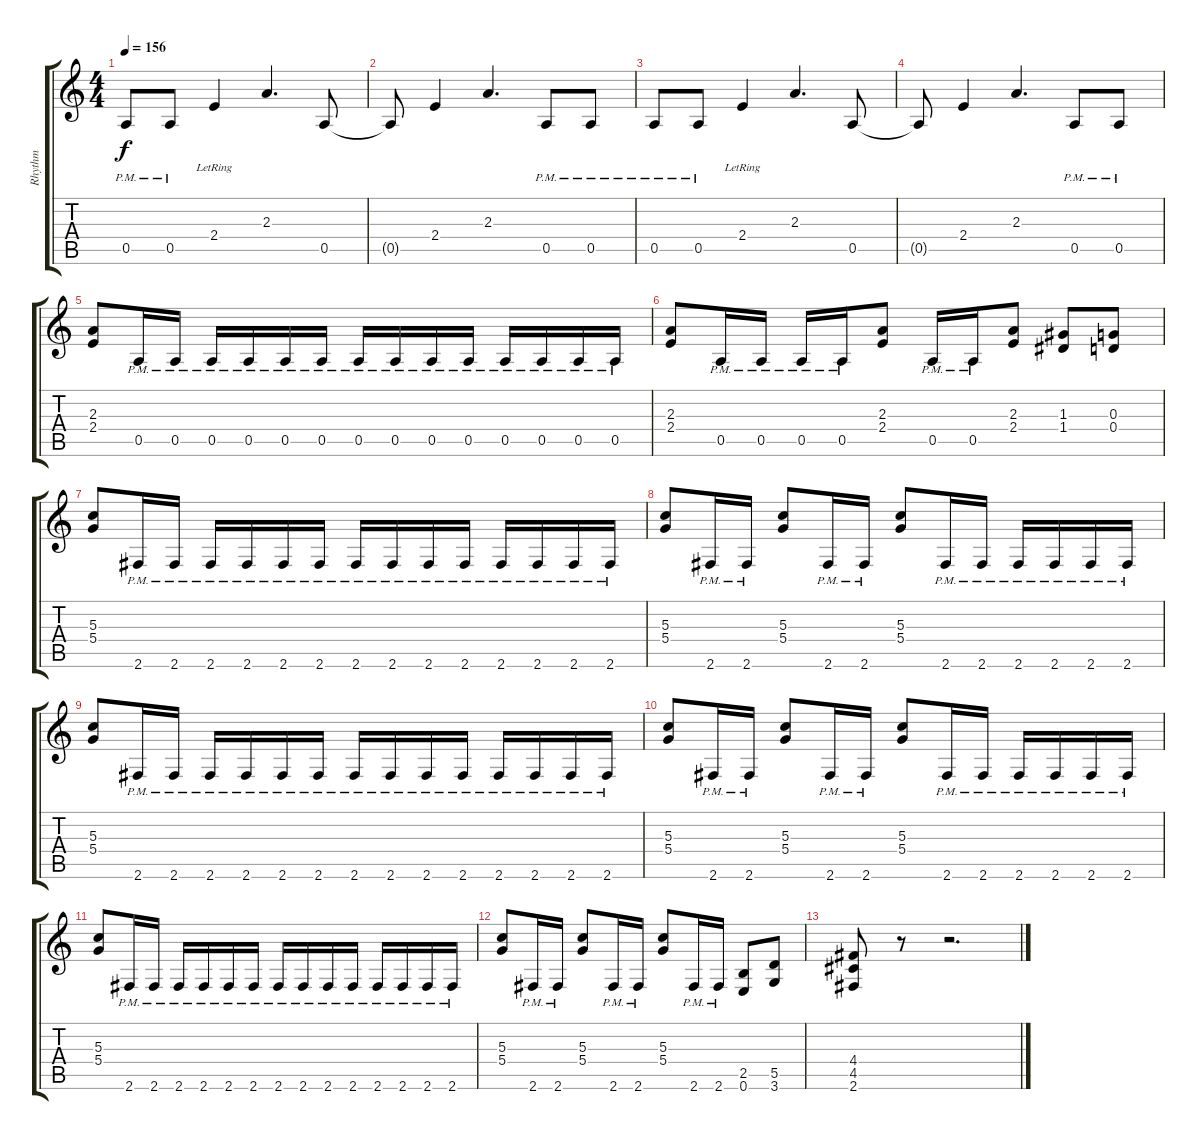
\track ("Rhythm" "Rhythm") {instrument overdrivenguitar}
\staff {score tabs}
\tuning (E4 B3 G3 D3 A2 E2) {hide}
\ts (4 4)
\tempo 156
\clef g2
\ks c
0.5{pm}.8{dy f} 0.5{pm}.8 2.4{lr}.4 2.3.4{d} 0.5.8 |
0.5{t}.8 2.4.4 2.3.4{d} 0.5{pm}.8 0.5{pm}.8 |
0.5{pm}.8 0.5{pm}.8 2.4{lr}.4 2.3.4{d} 0.5.8 |
0.5{t}.8 2.4.4 2.3.4{d} 0.5{pm}.8 0.5{pm}.8 |
(2.3 2.4).8 0.5{pm}.16 0.5{pm}.16 0.5{pm}.16 0.5{pm}.16 0.5{pm}.16 0.5{pm}.16 0.5{pm}.16 0.5{pm}.16 0.5{pm}.16 0.5{pm}.16 0.5{pm}.16 0.5{pm}.16 0.5{pm}.16 0.5{pm}.16 |
(2.3 2.4).8 0.5{pm}.16 0.5{pm}.16 0.5{pm}.16 0.5{pm}.16 (2.3 2.4).8 0.5{pm}.16 0.5{pm}.16 (2.3 2.4).8 (1.3 1.4).8 (0.3 0.4).8 |
(5.3 5.4).8 2.6{pm}.16 2.6{pm}.16 2.6{pm}.16 2.6{pm}.16 2.6{pm}.16 2.6{pm}.16 2.6{pm}.16 2.6{pm}.16 2.6{pm}.16 2.6{pm}.16 2.6{pm}.16 2.6{pm}.16 2.6{pm}.16 2.6{pm}.16 |
(5.3 5.4).8 2.6{pm}.16 2.6{pm}.16 (5.3 5.4).8 2.6{pm}.16 2.6{pm}.16 (5.3 5.4).8 2.6{pm}.16 2.6{pm}.16 2.6{pm}.16 2.6{pm}.16 2.6{pm}.16 2.6{pm}.16 |
(5.3 5.4).8 2.6{pm}.16 2.6{pm}.16 2.6{pm}.16 2.6{pm}.16 2.6{pm}.16 2.6{pm}.16 2.6{pm}.16 2.6{pm}.16 2.6{pm}.16 2.6{pm}.16 2.6{pm}.16 2.6{pm}.16 2.6{pm}.16 2.6{pm}.16 |
(5.3 5.4).8 2.6{pm}.16 2.6{pm}.16 (5.3 5.4).8 2.6{pm}.16 2.6{pm}.16 (5.3 5.4).8 2.6{pm}.16 2.6{pm}.16 2.6{pm}.16 2.6{pm}.16 2.6{pm}.16 2.6{pm}.16 |
(5.3 5.4).8 2.6{pm}.16 2.6{pm}.16 2.6{pm}.16 2.6{pm}.16 2.6{pm}.16 2.6{pm}.16 2.6{pm}.16 2.6{pm}.16 2.6{pm}.16 2.6{pm}.16 2.6{pm}.16 2.6{pm}.16 2.6{pm}.16 2.6{pm}.16 |
(5.3 5.4).8 2.6{pm}.16 2.6{pm}.16 (5.3 5.4).8 2.6{pm}.16 2.6{pm}.16 (5.3 5.4).8 2.6{pm}.16 2.6{pm}.16 (2.5 0.6).8 (5.5 3.6).8 |
(4.4 4.5 2.6).8 r.8 r.2{d}
